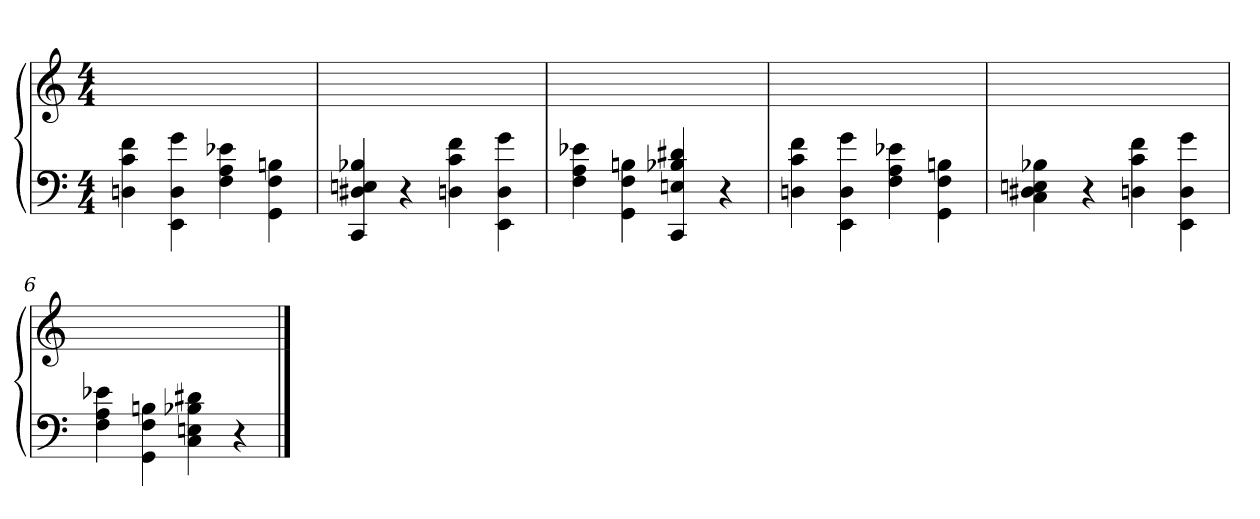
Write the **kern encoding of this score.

**kern	**kern
*part2	*part1
*staff2	*staff1
*clefF4	*clefG2
*k[]	*k[]
*C:	*C:
*M4/4	*M4/4
*MM60	*MM60
=1	=1
4Dn 4c 4f	1ryy
4EE 4D 4g	.
4F 4A 4e-X	.
4GG 4F 4Bn	.
=2	=2
4CC 4D#X 4En 4B-X	1ryy
4r	.
4Dn 4c 4f	.
4EE 4D 4g	.
=3	=3
4F 4A 4e-X	1ryy
4GG 4F 4Bn	.
4CC 4En 4B-X 4d#X	.
4r	.
=4	=4
4Dn 4c 4f	1ryy
4EE 4D 4g	.
4F 4A 4e-X	.
4GG 4F 4Bn	.
=5	=5
4C 4D#X 4En 4B-X	1ryy
4r	.
4Dn 4c 4f	.
4EE 4D 4g	.
=6	=6
4F 4A 4e-X	1ryy
4GG 4F 4Bn	.
4C 4En 4B-X 4d#X	.
4r	.
==	==
*-	*-
